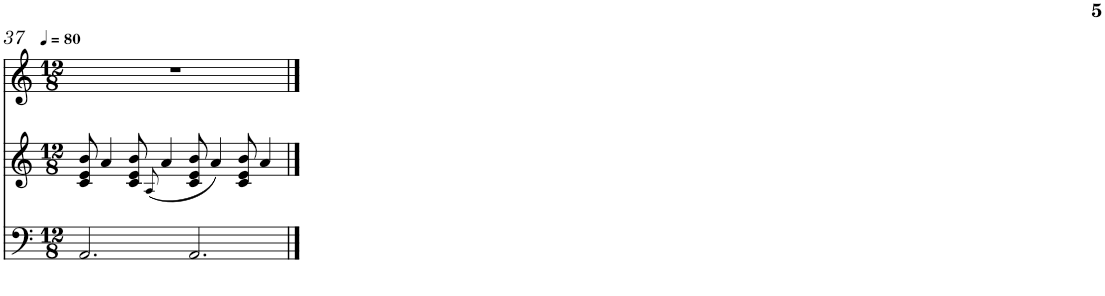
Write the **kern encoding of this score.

**kern	**kern	**kern
*part3	*part2	*part1
*staff3	*staff2	*staff1
*I"P3	*I"P2	*I"P1
!!LO:PB:g=z
*clefF4	*clefG2	*clefG2
*k[]	*k[]	*k[]
*M12/8	*M12/8	*M12/8
*MM80	*MM80	*MM80
=37	=37	=37
2.AA/	8c/ 8e/ 8b/	1.r
.	4a/	.
.	8c/ 8e/ 8b/	.
.	(8qA/	.
.	4a/	.
2.AA/	8c/ 8e/ 8b/	.
.	4a/)	.
.	8c/ 8e/ 8b/	.
.	4a/	.
==	==	==
*-	*-	*-
